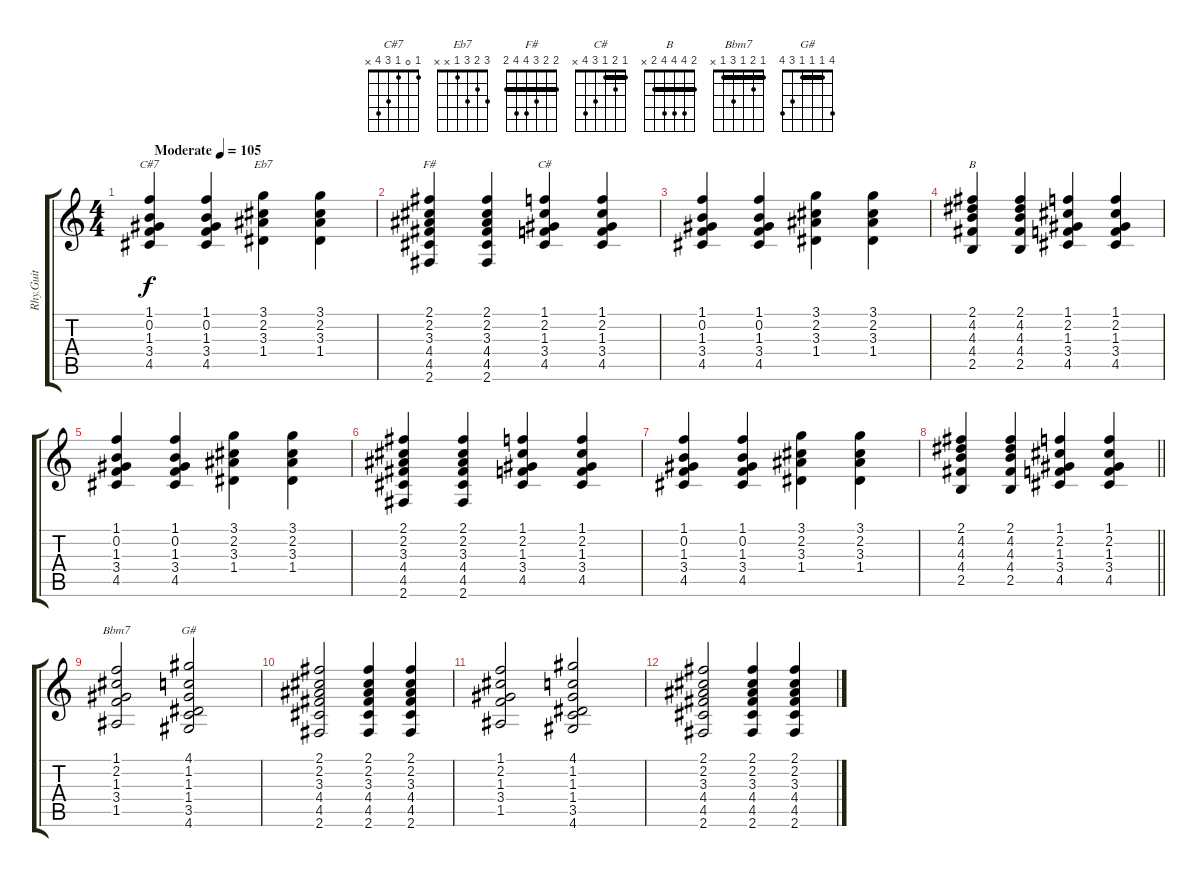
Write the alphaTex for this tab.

\track ("Rhy.Guit" "Rhy.Guit") {instrument overdrivenguitar}
\staff {score tabs}
\tuning (E4 B3 G3 D3 A2 E2) {hide}
\chord ("C#7" 1 0 1 3 4 x)
\chord ("Eb7" 3 2 3 1 x x)
\chord ("F#" 2 2 3 4 4 2) {barre 2}
\chord ("C#" 1 2 1 3 4 x) {barre 1}
\chord ("B" 2 4 4 4 2 x) {barre 2}
\chord ("Bbm7" 1 2 1 3 1 x) {barre 1}
\chord ("G#" 4 1 1 1 3 4) {barre 1}
\ts (4 4)
\tempo (105 "Moderate")
\clef g2
\ks c
(1.1 0.2 1.3 3.4 4.5).4{ch "C#7" dy f instrument overdrivenguitar} (1.1 0.2 1.3 3.4 4.5).4 (3.1 2.2 3.3 1.4).4{ch "Eb7"} (3.1 2.2 3.3 1.4).4 |
(2.1 2.2 3.3 4.4 4.5 2.6).4{ch "F#"} (2.1 2.2 3.3 4.4 4.5 2.6).4 (1.1 2.2 1.3 3.4 4.5).4{ch "C#"} (1.1 2.2 1.3 3.4 4.5).4 |
(1.1 0.2 1.3 3.4 4.5).4 (1.1 0.2 1.3 3.4 4.5).4 (3.1 2.2 3.3 1.4).4 (3.1 2.2 3.3 1.4).4 |
(2.1 4.2 4.3 4.4 2.5).4{ch "B"} (2.1 4.2 4.3 4.4 2.5).4 (1.1 2.2 1.3 3.4 4.5).4 (1.1 2.2 1.3 3.4 4.5).4 |
(1.1 0.2 1.3 3.4 4.5).4 (1.1 0.2 1.3 3.4 4.5).4 (3.1 2.2 3.3 1.4).4 (3.1 2.2 3.3 1.4).4 |
(2.1 2.2 3.3 4.4 4.5 2.6).4 (2.1 2.2 3.3 4.4 4.5 2.6).4 (1.1 2.2 1.3 3.4 4.5).4 (1.1 2.2 1.3 3.4 4.5).4 |
(1.1 0.2 1.3 3.4 4.5).4 (1.1 0.2 1.3 3.4 4.5).4 (3.1 2.2 3.3 1.4).4 (3.1 2.2 3.3 1.4).4 |
\barLineRight lightlight
(2.1 4.2 4.3 4.4 2.5).4 (2.1 4.2 4.3 4.4 2.5).4 (1.1 2.2 1.3 3.4 4.5).4 (1.1 2.2 1.3 3.4 4.5).4 |
(1.1 2.2 1.3 3.4 1.5).2{ch "Bbm7"} (4.1 1.2 1.3 1.4 3.5 4.6).2{ch "G#"} |
(2.1 2.2 3.3 4.4 4.5 2.6).2 (2.1 2.2 3.3 4.4 4.5 2.6).4 (2.1 2.2 3.3 4.4 4.5 2.6).4 |
(1.1 2.2 1.3 3.4 1.5).2 (4.1 1.2 1.3 1.4 3.5 4.6).2 |
(2.1 2.2 3.3 4.4 4.5 2.6).2 (2.1 2.2 3.3 4.4 4.5 2.6).4 (2.1 2.2 3.3 4.4 4.5 2.6).4
